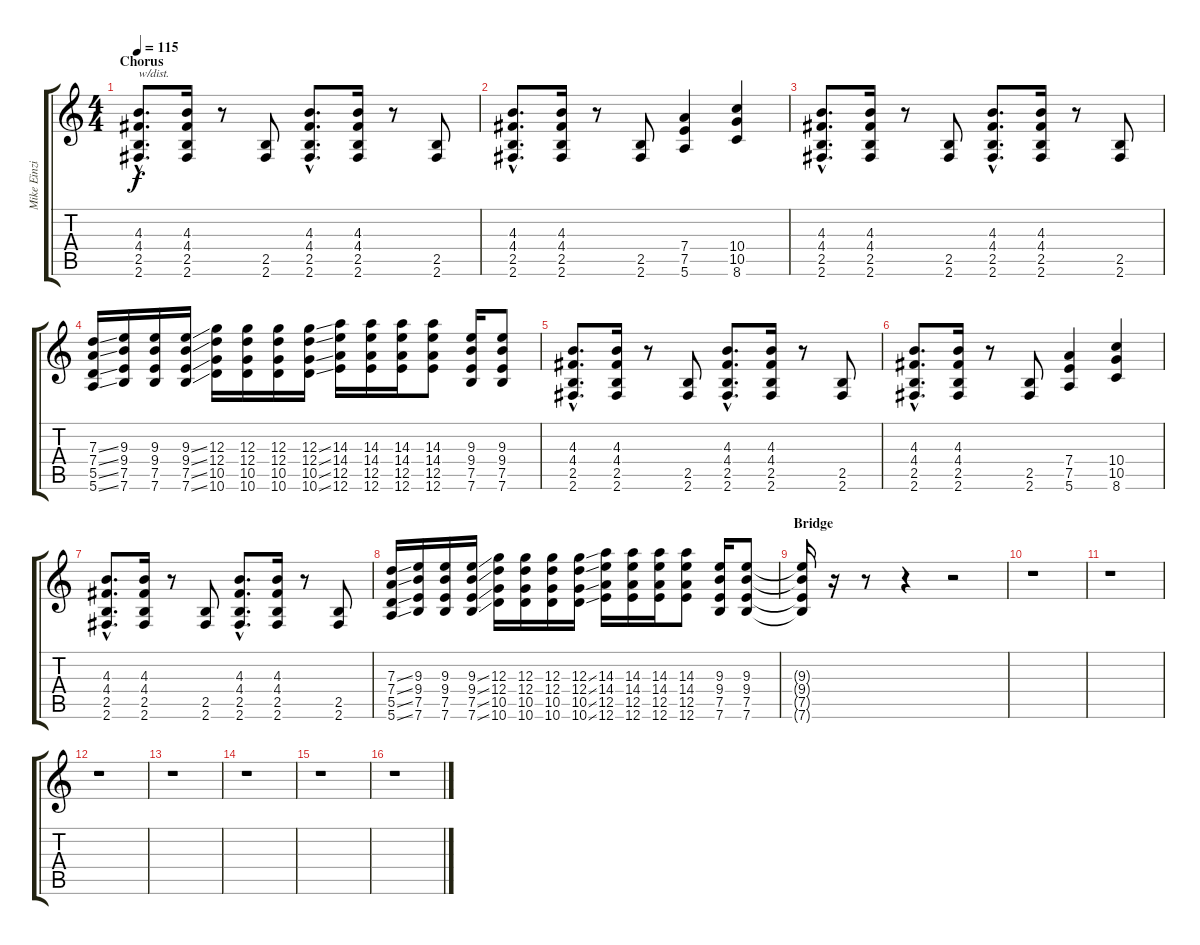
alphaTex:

\track ("Mike Einzinger" "Mike Einzi") {instrument distortionguitar}
\staff {score tabs}
\tuning (E4 B3 G3 D3 A2 E2) {hide}
\ts (4 4)
\section ("" "Chorus")
\tempo 115
\clef g2
\ks c
(4.3{hac} 4.4{hac} 2.5{hac} 2.6{hac}).8{d txt "w/dist." dy f} (4.3 4.4 2.5 2.6).16 r.8 (2.5 2.6).8 (4.3{hac} 4.4{hac} 2.5{hac} 2.6{hac}).8{d} (4.3 4.4 2.5 2.6).16 r.8 (2.5 2.6).8 |
(4.3{hac} 4.4{hac} 2.5{hac} 2.6{hac}).8{d} (4.3 4.4 2.5 2.6).16 r.8 (2.5 2.6).8 (7.4 7.5 5.6).4 (10.4 10.5 8.6).4 |
(4.3{hac} 4.4{hac} 2.5{hac} 2.6{hac}).8{d} (4.3 4.4 2.5 2.6).16 r.8 (2.5 2.6).8 (4.3{hac} 4.4{hac} 2.5{hac} 2.6{hac}).8{d} (4.3 4.4 2.5 2.6).16 r.8 (2.5 2.6).8 |
(7.3{ss} 7.4{ss} 5.5{ss} 5.6{ss}).16 (9.3 9.4 7.5 7.6).16 (9.3 9.4 7.5 7.6).16 (9.3{ss} 9.4{ss} 7.5{ss} 7.6{ss}).16 (12.3 12.4 10.5 10.6).16 (12.3 12.4 10.5 10.6).16 (12.3 12.4 10.5 10.6).16 (12.3{ss} 12.4{ss} 10.5{ss} 10.6{ss}).16 (14.3 14.4 12.5 12.6).16 (14.3 14.4 12.5 12.6).16 (14.3 14.4 12.5 12.6).16 (14.3 14.4 12.5 12.6).8 (9.3 9.4 7.5 7.6).16 (9.3 9.4 7.5 7.6).8 |
(4.3{hac} 4.4{hac} 2.5{hac} 2.6{hac}).8{d} (4.3 4.4 2.5 2.6).16 r.8 (2.5 2.6).8 (4.3{hac} 4.4{hac} 2.5{hac} 2.6{hac}).8{d} (4.3 4.4 2.5 2.6).16 r.8 (2.5 2.6).8 |
(4.3{hac} 4.4{hac} 2.5{hac} 2.6{hac}).8{d} (4.3 4.4 2.5 2.6).16 r.8 (2.5 2.6).8 (7.4 7.5 5.6).4 (10.4 10.5 8.6).4 |
(4.3{hac} 4.4{hac} 2.5{hac} 2.6{hac}).8{d} (4.3 4.4 2.5 2.6).16 r.8 (2.5 2.6).8 (4.3{hac} 4.4{hac} 2.5{hac} 2.6{hac}).8{d} (4.3 4.4 2.5 2.6).16 r.8 (2.5 2.6).8 |
(7.3{ss} 7.4{ss} 5.5{ss} 5.6{ss}).16 (9.3 9.4 7.5 7.6).16 (9.3 9.4 7.5 7.6).16 (9.3{ss} 9.4{ss} 7.5{ss} 7.6{ss}).16 (12.3 12.4 10.5 10.6).16 (12.3 12.4 10.5 10.6).16 (12.3 12.4 10.5 10.6).16 (12.3{ss} 12.4{ss} 10.5{ss} 10.6{ss}).16 (14.3 14.4 12.5 12.6).16 (14.3 14.4 12.5 12.6).16 (14.3 14.4 12.5 12.6).16 (14.3 14.4 12.5 12.6).8 (9.3 9.4 7.5 7.6).16 (9.3 9.4 7.5 7.6).8 |
\section ("" "Bridge")
(9.3{t} 9.4{t} 7.5{t} 7.6{t}).16 r.16 r.8 r.4 r.2 |
r.1 |
r.1 |
r.1 |
r.1 |
r.1 |
r.1 |
r.1
